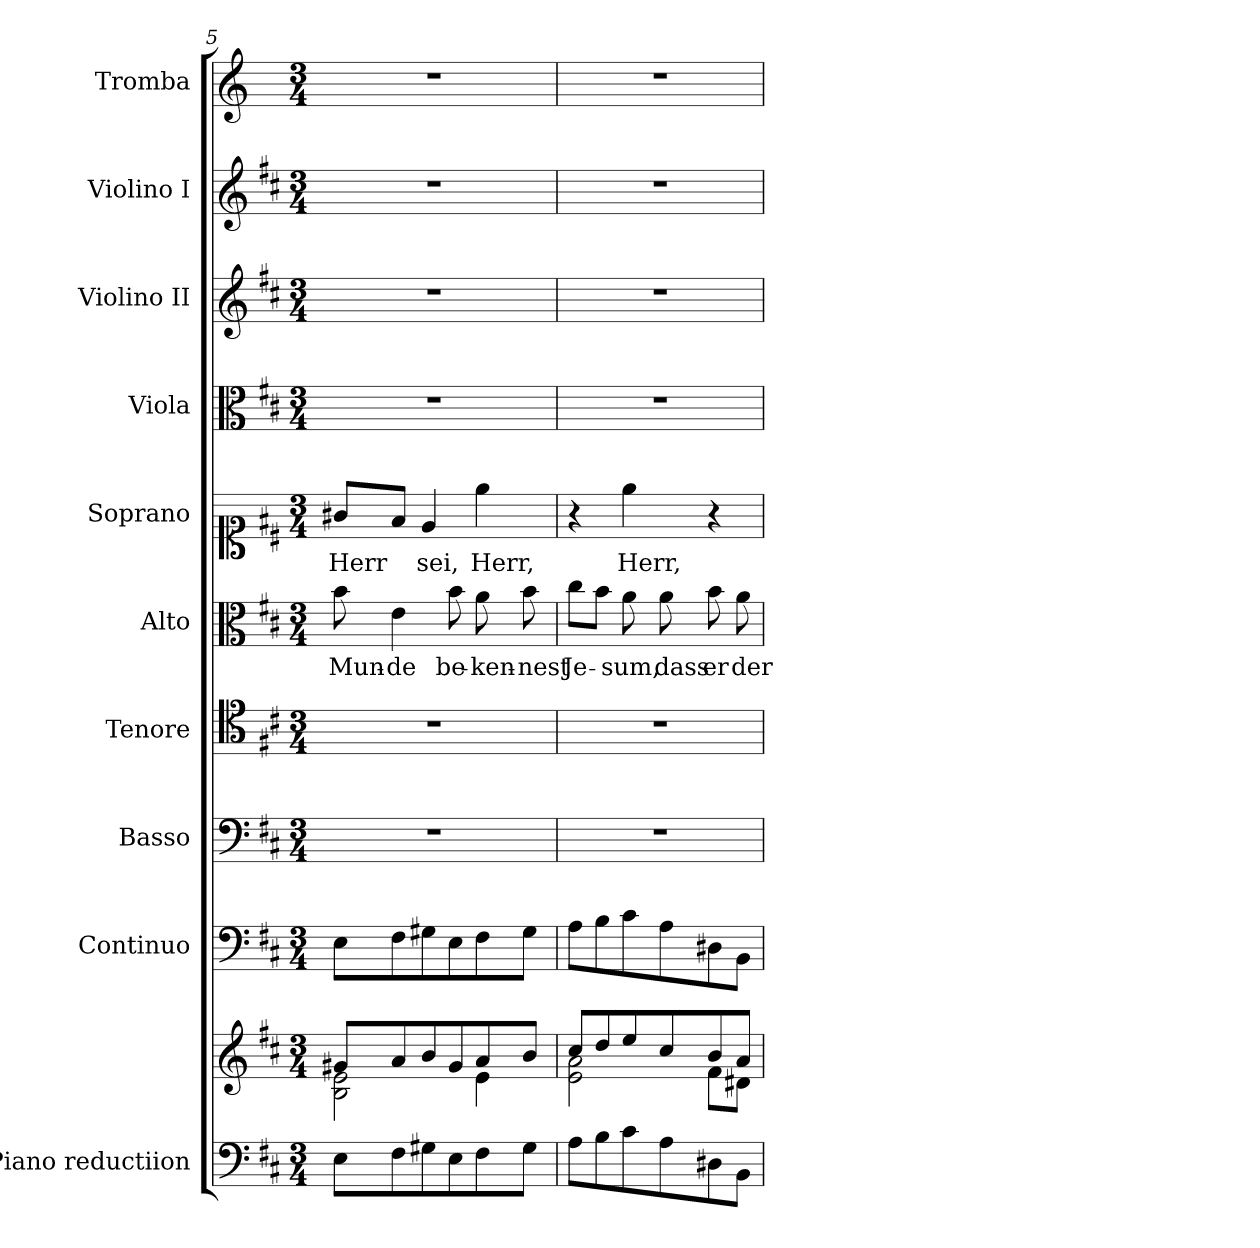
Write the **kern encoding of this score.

**kern	**kern	**kern	**kern	**kern	**kern	**text	**kern	**text	**kern	**kern	**kern	**kern
*part10	*part10	*part9	*part8	*part7	*part6	*part6	*part5	*part5	*part4	*part3	*part2	*part1
*staff11	*staff10	*staff9	*staff8	*staff7	*staff6	*staff6	*staff5	*staff5	*staff4	*staff3	*staff2	*staff1
*I"Piano reductiion	*	*I"Continuo	*I"Basso	*I"Tenore	*I"Alto	*	*I"Soprano	*	*I"Viola	*I"Violino II	*I"Violino I	*I"Tromba
*I'Pno	*	*	*	*	*	*	*	*	*I'Vla	*I'Vln	*I'Vln	*
*clefF4	*clefG2	*clefF4	*clefF4	*clefC4	*clefC3	*	*clefC1	*	*clefC3	*clefG2	*clefG2	*clefG2
*	*	*	*	*	*	*	*	*	*	*	*	*ITrd-1c-2
*k[f#c#]	*k[f#c#]	*k[f#c#]	*k[f#c#]	*k[f#c#]	*k[f#c#]	*	*k[f#c#]	*	*k[f#c#]	*k[f#c#]	*k[f#c#]	*k[f#c#]
*M3/4	*M3/4	*M3/4	*M3/4	*M3/4	*M3/4	*	*M3/4	*	*M3/4	*M3/4	*M3/4	*M3/4
=5	=5	=5	=5	=5	=5	=5	=5	=5	=5	=5	=5	=5
*	*^	*	*	*	*	*	*	*	*	*	*	*
!	!	!	!	!	!	!	!LO:LY:b	!	!LO:LY:b	!	!	!	!
8E\L	8g#X/L	2B\ 2e\	8E\L	2.r	2.r	8b\	Mun-	8g#X/L	Herr	2.r	2.r	2.r	2.r
!	!	!	!	!	!	!	!LO:LY:b	!	!	!	!	!	!
8F#\	8a/	.	8F#\	.	.	4e\	-de	8f#/J	.	.	.	.	.
!	!	!	!	!	!	!	!	!	!LO:LY:b	!	!	!	!
8G#X\	8b/	.	8G#X\	.	.	.	.	4e/	sei,	.	.	.	.
!	!	!	!	!	!	!	!LO:LY:b	!	!	!	!	!	!
8E\	8g#/	.	8E\	.	.	8b\	be-	.	.	.	.	.	.
!	!	!	!	!	!	!	!LO:LY:b	!	!LO:LY:b	!	!	!	!
8F#\	8a/	4e\	8F#\	.	.	8a\	-ken-	4ee\	Herr,	.	.	.	.
!	!	!	!	!	!	!	!LO:LY:b	!	!	!	!	!	!
8G#\J	8b/J	.	8G#\J	.	.	8b\	-nest	.	.	.	.	.	.
=6	=6	=6	=6	=6	=6	=6	=6	=6	=6	=6	=6	=6	=6
!	!	!	!	!	!	!	!LO:LY:b	!	!	!	!	!	!
8A\L	8cc#/L	2e\ 2a\	8A\L	2.r	2.r	8cc#\L	Je-	4r	.	2.r	2.r	2.r	2.r
8B\	8dd/	.	8B\	.	.	8b\J	.	.	.	.	.	.	.
!	!	!	!	!	!	!	!LO:LY:b	!	!LO:LY:b	!	!	!	!
8c#\	8ee/	.	8c#\	.	.	8a\	-sum,	4ee\	Herr,	.	.	.	.
!	!	!	!	!	!	!	!LO:LY:b	!	!	!	!	!	!
8A\	8cc#/	.	8A\	.	.	8a\	dass	.	.	.	.	.	.
!	!	!	!	!	!	!	!LO:LY:b	!	!	!	!	!	!
8D#X\	8b/	8f#\L	8D#X\	.	.	8b\	er	4r	.	.	.	.	.
!	!	!	!	!	!	!	!LO:LY:b	!	!	!	!	!	!
8BB\J	8a/J	8d#X\J	8BB\J	.	.	8a\	der	.	.	.	.	.	.
*	*v	*v	*	*	*	*	*	*	*	*	*	*	*
=	=	=	=	=	=	=	=	=	=	=	=	=
*-	*-	*-	*-	*-	*-	*-	*-	*-	*-	*-	*-	*-
